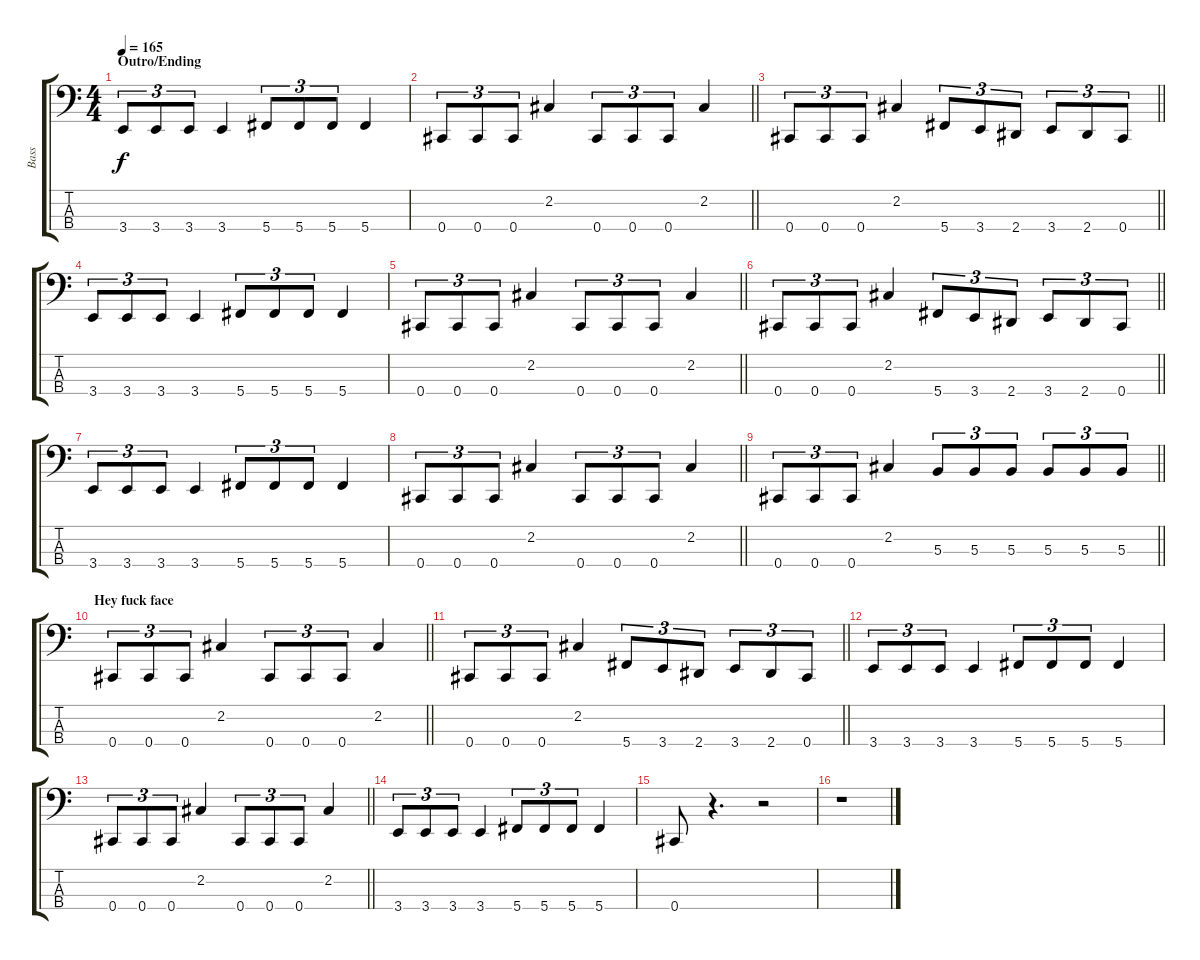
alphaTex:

\track ("Bass" "Bass") {instrument electricbassfinger}
\staff {score tabs}
\tuning (E2 B1 Gb1 Db1) {hide}
\ts (4 4)
\section ("" "Outro/Ending")
\tempo 165
\clef f4
\ks c
3.4.8{tu (3 2) dy f} 3.4.8{tu (3 2)} 3.4.8{tu (3 2)} 3.4.4 5.4.8{tu (3 2)} 5.4.8{tu (3 2)} 5.4.8{tu (3 2)} 5.4.4 |
\barLineRight lightlight
0.4.8{tu (3 2)} 0.4.8{tu (3 2)} 0.4.8{tu (3 2)} 2.2.4 0.4.8{tu (3 2)} 0.4.8{tu (3 2)} 0.4.8{tu (3 2)} 2.2.4 |
\barLineRight lightlight
0.4.8{tu (3 2)} 0.4.8{tu (3 2)} 0.4.8{tu (3 2)} 2.2.4 5.4.8{tu (3 2)} 3.4.8{tu (3 2)} 2.4.8{tu (3 2)} 3.4.8{tu (3 2)} 2.4.8{tu (3 2)} 0.4.8{tu (3 2)} |
3.4.8{tu (3 2)} 3.4.8{tu (3 2)} 3.4.8{tu (3 2)} 3.4.4 5.4.8{tu (3 2)} 5.4.8{tu (3 2)} 5.4.8{tu (3 2)} 5.4.4 |
\barLineRight lightlight
0.4.8{tu (3 2)} 0.4.8{tu (3 2)} 0.4.8{tu (3 2)} 2.2.4 0.4.8{tu (3 2)} 0.4.8{tu (3 2)} 0.4.8{tu (3 2)} 2.2.4 |
\barLineRight lightlight
0.4.8{tu (3 2)} 0.4.8{tu (3 2)} 0.4.8{tu (3 2)} 2.2.4 5.4.8{tu (3 2)} 3.4.8{tu (3 2)} 2.4.8{tu (3 2)} 3.4.8{tu (3 2)} 2.4.8{tu (3 2)} 0.4.8{tu (3 2)} |
3.4.8{tu (3 2)} 3.4.8{tu (3 2)} 3.4.8{tu (3 2)} 3.4.4 5.4.8{tu (3 2)} 5.4.8{tu (3 2)} 5.4.8{tu (3 2)} 5.4.4 |
\barLineRight lightlight
0.4.8{tu (3 2)} 0.4.8{tu (3 2)} 0.4.8{tu (3 2)} 2.2.4 0.4.8{tu (3 2)} 0.4.8{tu (3 2)} 0.4.8{tu (3 2)} 2.2.4 |
\barLineRight lightlight
0.4.8{tu (3 2)} 0.4.8{tu (3 2)} 0.4.8{tu (3 2)} 2.2.4 5.3.8{tu (3 2)} 5.3.8{tu (3 2)} 5.3.8{tu (3 2)} 5.3.8{tu (3 2)} 5.3.8{tu (3 2)} 5.3.8{tu (3 2)} |
\section ("" "Hey fuck face")
\barLineRight lightlight
0.4.8{tu (3 2)} 0.4.8{tu (3 2)} 0.4.8{tu (3 2)} 2.2.4 0.4.8{tu (3 2)} 0.4.8{tu (3 2)} 0.4.8{tu (3 2)} 2.2.4 |
\barLineRight lightlight
0.4.8{tu (3 2)} 0.4.8{tu (3 2)} 0.4.8{tu (3 2)} 2.2.4 5.4.8{tu (3 2)} 3.4.8{tu (3 2)} 2.4.8{tu (3 2)} 3.4.8{tu (3 2)} 2.4.8{tu (3 2)} 0.4.8{tu (3 2)} |
3.4.8{tu (3 2)} 3.4.8{tu (3 2)} 3.4.8{tu (3 2)} 3.4.4 5.4.8{tu (3 2)} 5.4.8{tu (3 2)} 5.4.8{tu (3 2)} 5.4.4 |
\barLineRight lightlight
0.4.8{tu (3 2)} 0.4.8{tu (3 2)} 0.4.8{tu (3 2)} 2.2.4 0.4.8{tu (3 2)} 0.4.8{tu (3 2)} 0.4.8{tu (3 2)} 2.2.4 |
3.4.8{tu (3 2)} 3.4.8{tu (3 2)} 3.4.8{tu (3 2)} 3.4.4 5.4.8{tu (3 2)} 5.4.8{tu (3 2)} 5.4.8{tu (3 2)} 5.4.4 |
0.4.8 r.4{d} r.2 |
r.1
